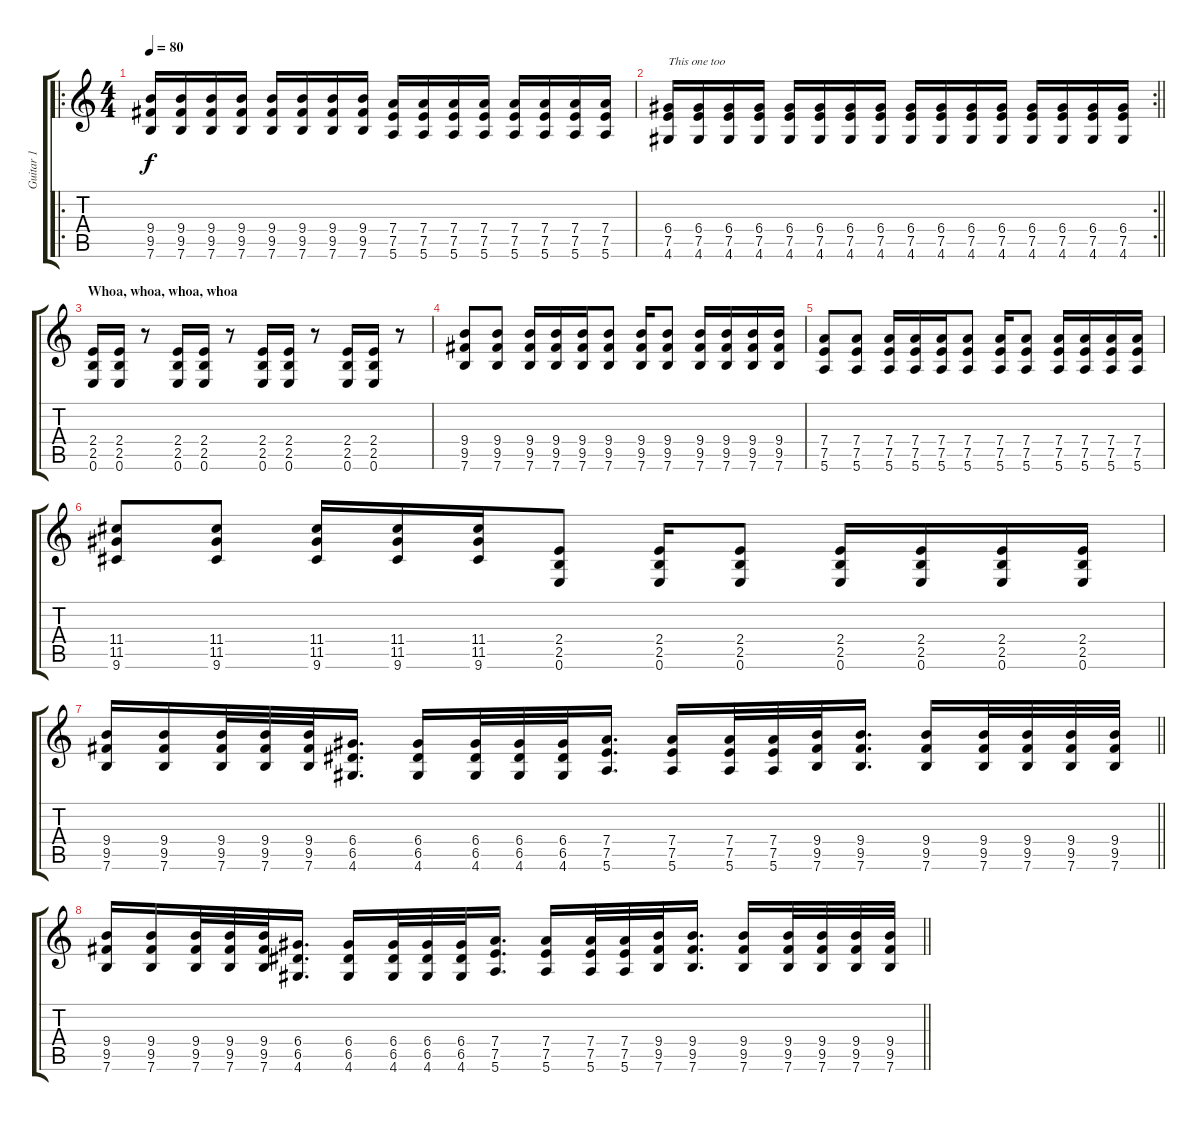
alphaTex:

\track ("Guitar 1" "Guitar 1") {instrument distortionguitar}
\staff {score tabs}
\tuning (E4 B3 G3 D3 A2 E2) {hide}
\ro
\ts (4 4)
\tempo 80
\clef g2
\ks c
(9.4 9.5 7.6).16{dy f} (9.4 9.5 7.6).16 (9.4 9.5 7.6).16 (9.4 9.5 7.6).16 (9.4 9.5 7.6).16 (9.4 9.5 7.6).16 (9.4 9.5 7.6).16 (9.4 9.5 7.6).16 (7.4 7.5 5.6).16 (7.4 7.5 5.6).16 (7.4 7.5 5.6).16 (7.4 7.5 5.6).16 (7.4 7.5 5.6).16 (7.4 7.5 5.6).16 (7.4 7.5 5.6).16 (7.4 7.5 5.6).16 |
\rc 2
\barLineRight lightlight
(6.4 7.5 4.6).16{txt "This one too"} (6.4 7.5 4.6).16 (6.4 7.5 4.6).16 (6.4 7.5 4.6).16 (6.4 7.5 4.6).16 (6.4 7.5 4.6).16 (6.4 7.5 4.6).16 (6.4 7.5 4.6).16 (6.4 7.5 4.6).16 (6.4 7.5 4.6).16 (6.4 7.5 4.6).16 (6.4 7.5 4.6).16 (6.4 7.5 4.6).16 (6.4 7.5 4.6).16 (6.4 7.5 4.6).16 (6.4 7.5 4.6).16 |
\section ("" "Whoa, whoa, whoa, whoa")
(2.4 2.5 0.6).16 (2.4 2.5 0.6).16 r.8 (2.4 2.5 0.6).16 (2.4 2.5 0.6).16 r.8 (2.4 2.5 0.6).16 (2.4 2.5 0.6).16 r.8 (2.4 2.5 0.6).16 (2.4 2.5 0.6).16 r.8 |
(9.4 9.5 7.6).8 (9.4 9.5 7.6).8 (9.4 9.5 7.6).16 (9.4 9.5 7.6).16 (9.4 9.5 7.6).16 (9.4 9.5 7.6).8 (9.4 9.5 7.6).16 (9.4 9.5 7.6).8 (9.4 9.5 7.6).16 (9.4 9.5 7.6).16 (9.4 9.5 7.6).16 (9.4 9.5 7.6).16 |
(7.4 7.5 5.6).8 (7.4 7.5 5.6).8 (7.4 7.5 5.6).16 (7.4 7.5 5.6).16 (7.4 7.5 5.6).16 (7.4 7.5 5.6).8 (7.4 7.5 5.6).16 (7.4 7.5 5.6).8 (7.4 7.5 5.6).16 (7.4 7.5 5.6).16 (7.4 7.5 5.6).16 (7.4 7.5 5.6).16 |
(11.4 11.5 9.6).8 (11.4 11.5 9.6).8 (11.4 11.5 9.6).16 (11.4 11.5 9.6).16 (11.4 11.5 9.6).16 (2.4 2.5 0.6).8 (2.4 2.5 0.6).16 (2.4 2.5 0.6).8 (2.4 2.5 0.6).16 (2.4 2.5 0.6).16 (2.4 2.5 0.6).16 (2.4 2.5 0.6).16 |
\barLineRight lightlight
(9.4 9.5 7.6).16 (9.4 9.5 7.6).16 (9.4 9.5 7.6).32 (9.4 9.5 7.6).32 (9.4 9.5 7.6).32 (6.4 6.5 4.6).16{d} (6.4 6.5 4.6).16 (6.4 6.5 4.6).32 (6.4 6.5 4.6).32 (6.4 6.5 4.6).32 (7.4 7.5 5.6).16{d} (7.4 7.5 5.6).16 (7.4 7.5 5.6).32 (7.4 7.5 5.6).32 (9.4 9.5 7.6).32 (9.4 9.5 7.6).16{d} (9.4 9.5 7.6).16 (9.4 9.5 7.6).32 (9.4 9.5 7.6).32 (9.4 9.5 7.6).32 (9.4 9.5 7.6).32 |
\barLineRight lightlight
(9.4 9.5 7.6).16 (9.4 9.5 7.6).16 (9.4 9.5 7.6).32 (9.4 9.5 7.6).32 (9.4 9.5 7.6).32 (6.4 6.5 4.6).16{d} (6.4 6.5 4.6).16 (6.4 6.5 4.6).32 (6.4 6.5 4.6).32 (6.4 6.5 4.6).32 (7.4 7.5 5.6).16{d} (7.4 7.5 5.6).16 (7.4 7.5 5.6).32 (7.4 7.5 5.6).32 (9.4 9.5 7.6).32 (9.4 9.5 7.6).16{d} (9.4 9.5 7.6).16 (9.4 9.5 7.6).32 (9.4 9.5 7.6).32 (9.4 9.5 7.6).32 (9.4 9.5 7.6).32
